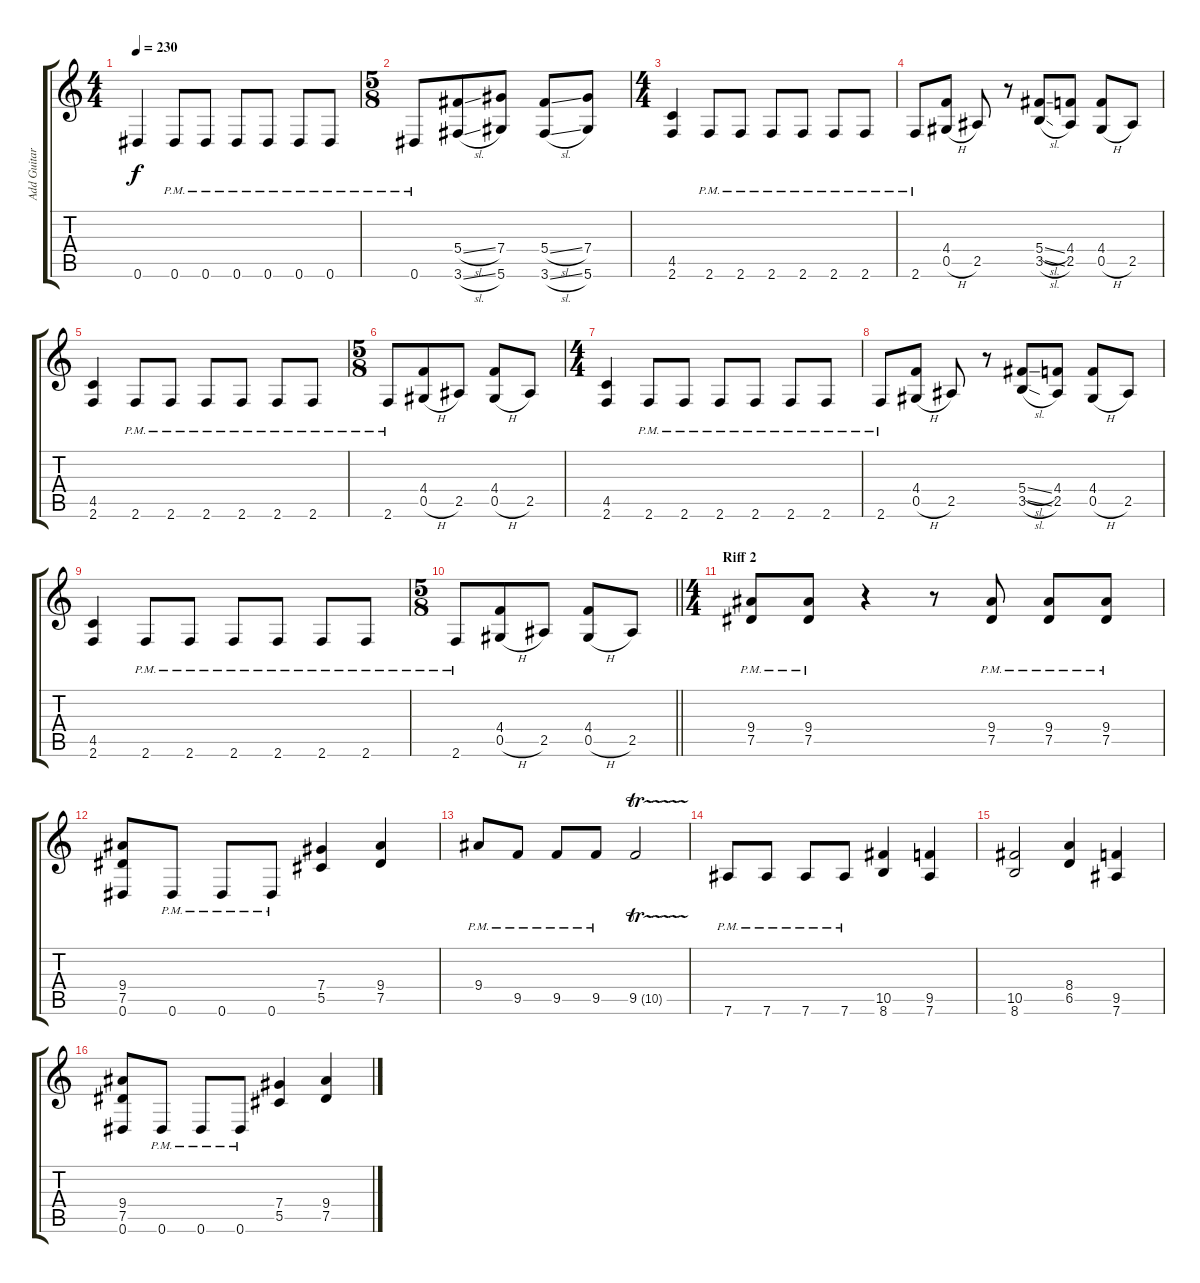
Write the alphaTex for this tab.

\track ("Add Guitar" "Add Guitar") {instrument overdrivenguitar}
\staff {score tabs}
\tuning (Eb4 Bb3 Gb3 Db3 Ab2 Eb2) {hide}
\ts (4 4)
\tempo 230
\clef g2
\ks c
0.6.4{dy f} 0.6{pm}.8 0.6{pm}.8 0.6{pm}.8 0.6{pm}.8 0.6{pm}.8 0.6{pm}.8 |
\ts (5 8)
0.6{pm}.8 (5.4{sl} 3.6{sl}).8 (7.4 5.6).8 (5.4{sl} 3.6{sl}).8 (7.4 5.6).8 |
\ts (4 4)
(4.5 2.6).4 2.6{pm}.8 2.6{pm}.8 2.6{pm}.8 2.6{pm}.8 2.6{pm}.8 2.6{pm}.8 |
2.6{pm}.8 (4.4 0.5{h}).8 2.5.8 r.8 (5.4{sl} 3.5{sl}).8 (4.4 2.5).8 (4.4 0.5{h}).8 2.5.8 |
(4.5 2.6).4 2.6{pm}.8 2.6{pm}.8 2.6{pm}.8 2.6{pm}.8 2.6{pm}.8 2.6{pm}.8 |
\ts (5 8)
2.6{pm}.8 (4.4 0.5{h}).8 2.5.8 (4.4 0.5{h}).8 2.5.8 |
\ts (4 4)
(4.5 2.6).4 2.6{pm}.8 2.6{pm}.8 2.6{pm}.8 2.6{pm}.8 2.6{pm}.8 2.6{pm}.8 |
2.6{pm}.8 (4.4 0.5{h}).8 2.5.8 r.8 (5.4{sl} 3.5{sl}).8 (4.4 2.5).8 (4.4 0.5{h}).8 2.5.8 |
(4.5 2.6).4 2.6{pm}.8 2.6{pm}.8 2.6{pm}.8 2.6{pm}.8 2.6{pm}.8 2.6{pm}.8 |
\ts (5 8)
\barLineRight lightlight
2.6{pm}.8 (4.4 0.5{h}).8 2.5.8 (4.4 0.5{h}).8 2.5.8 |
\ts (4 4)
\section ("" "Riff 2")
(9.4{pm} 7.5{pm}).8 (9.4{pm} 7.5{pm}).8 r.4 r.8 (9.4{pm} 7.5{pm}).8 (9.4{pm} 7.5{pm}).8 (9.4{pm} 7.5{pm}).8 |
(9.4 7.5 0.6).8 0.6{pm}.8 0.6{pm}.8 0.6{pm}.8 (7.4 5.5).4 (9.4 7.5).4 |
9.4{pm}.8 9.5{pm}.8 9.5{pm}.8 9.5{pm}.8 9.5{tr (10 16)}.2 |
7.6{pm}.8 7.6{pm}.8 7.6{pm}.8 7.6{pm}.8 (10.5 8.6).4 (9.5 7.6).4 |
(10.5 8.6).2 (8.4 6.5).4 (9.5 7.6).4 |
(9.4 7.5 0.6).8 0.6{pm}.8 0.6{pm}.8 0.6{pm}.8 (7.4 5.5).4 (9.4 7.5).4
